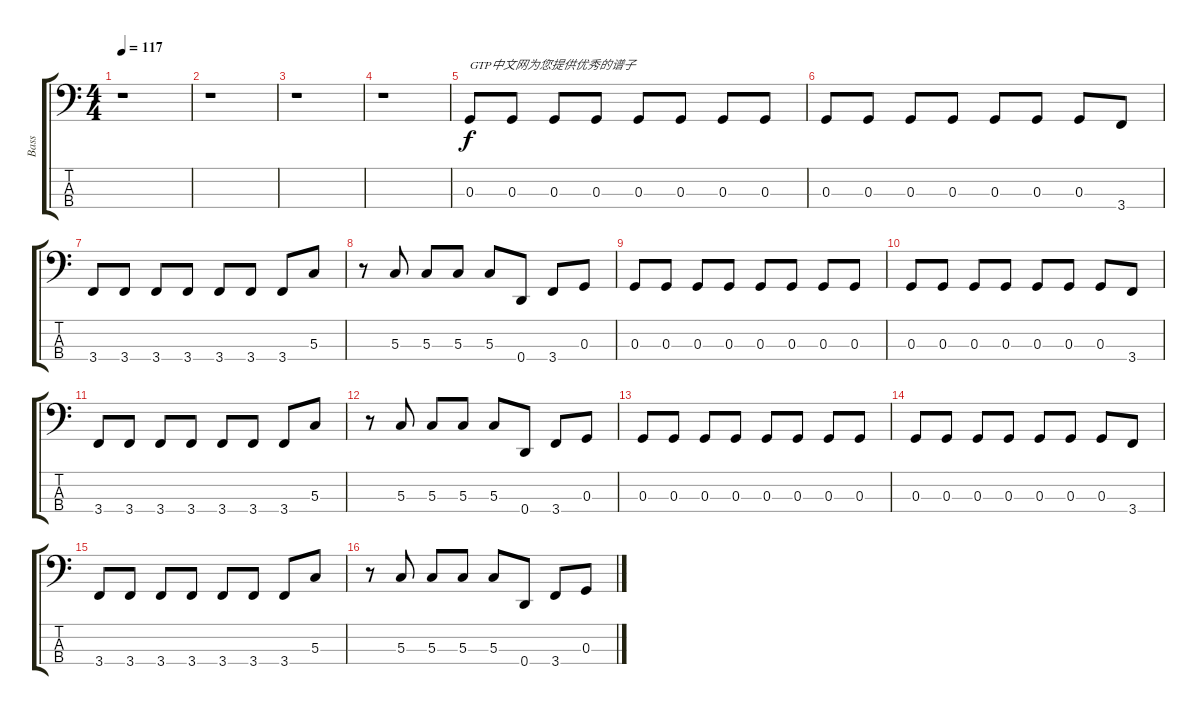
\track ("Bass" "Bass") {instrument electricbasspick}
\staff {score tabs}
\tuning (F2 C2 G1 D1) {hide}
\ts (4 4)
\tempo 117
\clef f4
\ks c
r.1{dy f instrument electricbasspick} |
r.1 |
r.1 |
r.1 |
0.3.8{txt "GTP中文网为您提供优秀的谱子"} 0.3.8 0.3.8 0.3.8 0.3.8 0.3.8 0.3.8 0.3.8 |
0.3.8 0.3.8 0.3.8 0.3.8 0.3.8 0.3.8 0.3.8 3.4.8 |
3.4.8 3.4.8 3.4.8 3.4.8 3.4.8 3.4.8 3.4.8 5.3.8 |
r.8 5.3.8 5.3.8 5.3.8 5.3.8 0.4.8 3.4.8 0.3.8 |
0.3.8 0.3.8 0.3.8 0.3.8 0.3.8 0.3.8 0.3.8 0.3.8 |
0.3.8 0.3.8 0.3.8 0.3.8 0.3.8 0.3.8 0.3.8 3.4.8 |
3.4.8 3.4.8 3.4.8 3.4.8 3.4.8 3.4.8 3.4.8 5.3.8 |
r.8 5.3.8 5.3.8 5.3.8 5.3.8 0.4.8 3.4.8 0.3.8 |
0.3.8 0.3.8 0.3.8 0.3.8 0.3.8 0.3.8 0.3.8 0.3.8 |
0.3.8 0.3.8 0.3.8 0.3.8 0.3.8 0.3.8 0.3.8 3.4.8 |
3.4.8 3.4.8 3.4.8 3.4.8 3.4.8 3.4.8 3.4.8 5.3.8 |
r.8 5.3.8 5.3.8 5.3.8 5.3.8 0.4.8 3.4.8 0.3.8
